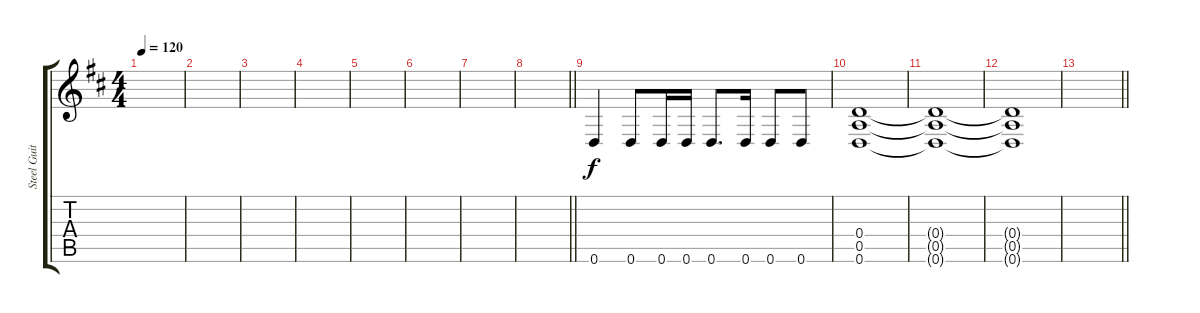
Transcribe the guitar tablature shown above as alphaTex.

\track ("Steel Guitar" "Steel Guit") {instrument acousticguitarsteel}
\staff {score tabs}
\tuning (D4 B3 G3 D3 A2 D2) {hide}
\ts (4 4)
\tempo 120
\clef g2
\ks d
|
|
|
|
|
|
|
\barLineRight lightlight
|
0.6.4 0.6.8 0.6.16 0.6.16 0.6.8{d} 0.6.16 0.6.8 0.6.8 |
(0.4 0.5 0.6).1 |
(0.4{t} 0.5{t} 0.6{t}).1 |
(0.4{t} 0.5{t} 0.6{t}).1 |
\barLineRight lightlight
